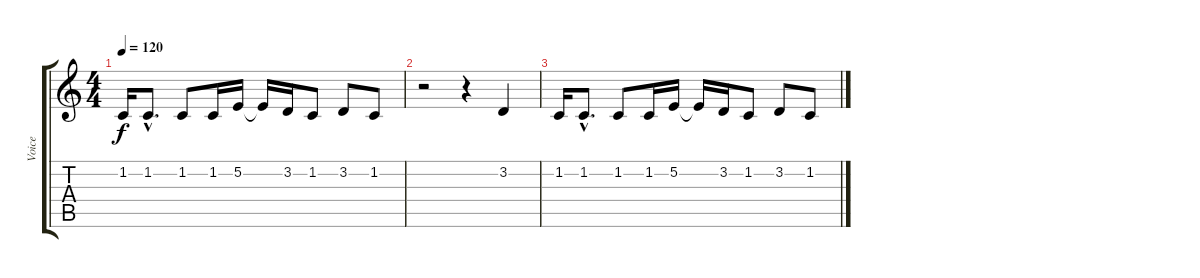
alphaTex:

\track ("Voice" "Voice") {instrument tenorsax}
\staff {score tabs}
\tuning (E4 B3 G3 D3 A2 E2) {hide}
\ts (4 4)
\tempo 120
\clef g2
\ks c
1.2.16{dy f} 1.2{hac}.8{d} 1.2.8 1.2.16 5.2.16 5.2{t}.16 3.2.16 1.2.8 3.2.8 1.2.8 |
r.2{volume 0} r.4 3.2.4 |
1.2.16 1.2{hac}.8{d} 1.2.8 1.2.16 5.2.16 5.2{t}.16 3.2.16 1.2.8 3.2.8 1.2.8
